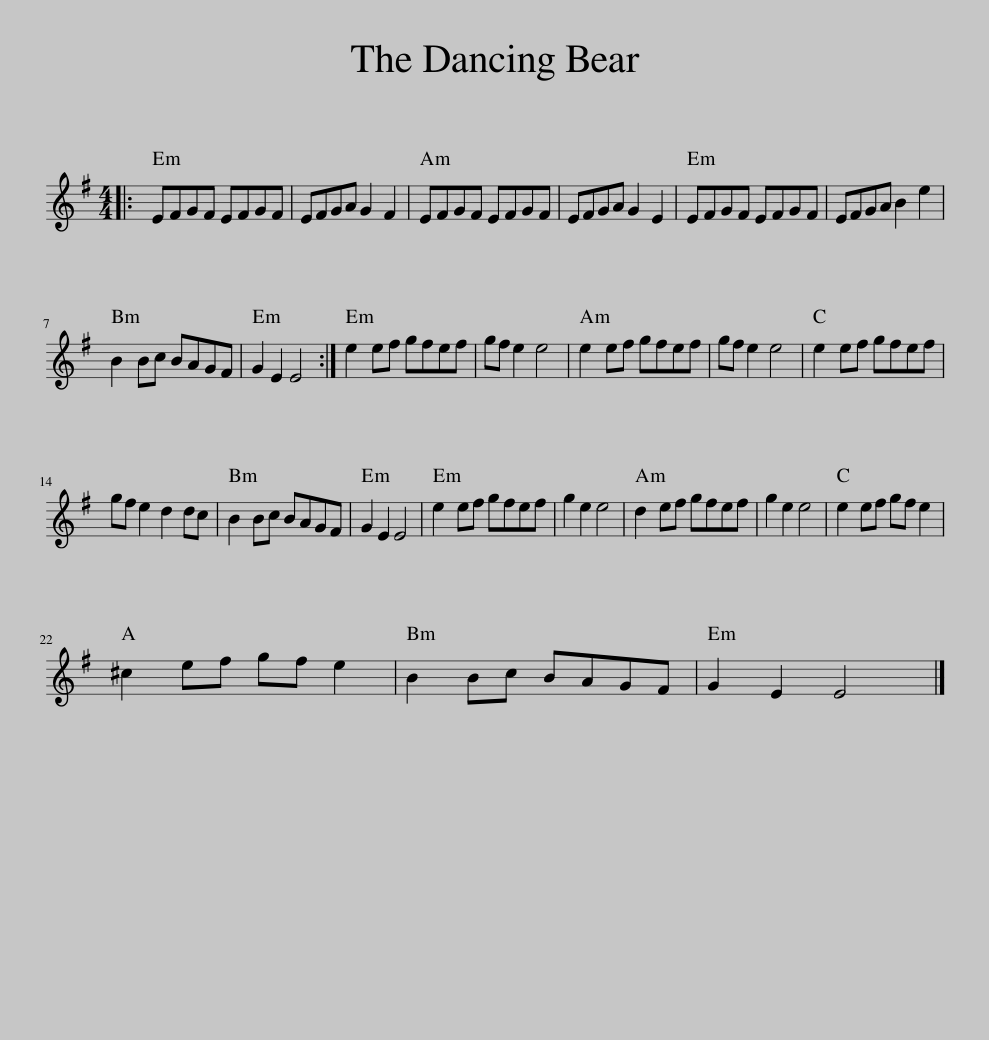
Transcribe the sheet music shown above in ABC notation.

X:1
L:1/8
M:4/4
I:linebreak $
K:Emin
V:1 treble
V:1
|: EFGF EFGF | EFGA G2 F2 | EFGF EFGF | EFGA G2 E2 | EFGF EFGF | %5
 EFGA B2 e2 |$ B2 Bc BAGF | G2 E2 E4 :| e2 ef gfef | gf e2 e4 | %10
 e2 ef gfef | gf e2 e4 | e2 ef gfef |$ gf e2 d2 dc | B2 Bc BAGF | %15
 G2 E2 E4 | e2 ef gfef | g2 e2 e4 | d2 ef gfef | g2 e2 e4 | %20
 e2 ef gf e2 |$ ^c2 ef gf e2 | B2 Bc BAGF | G2 E2 E4 |] %24
